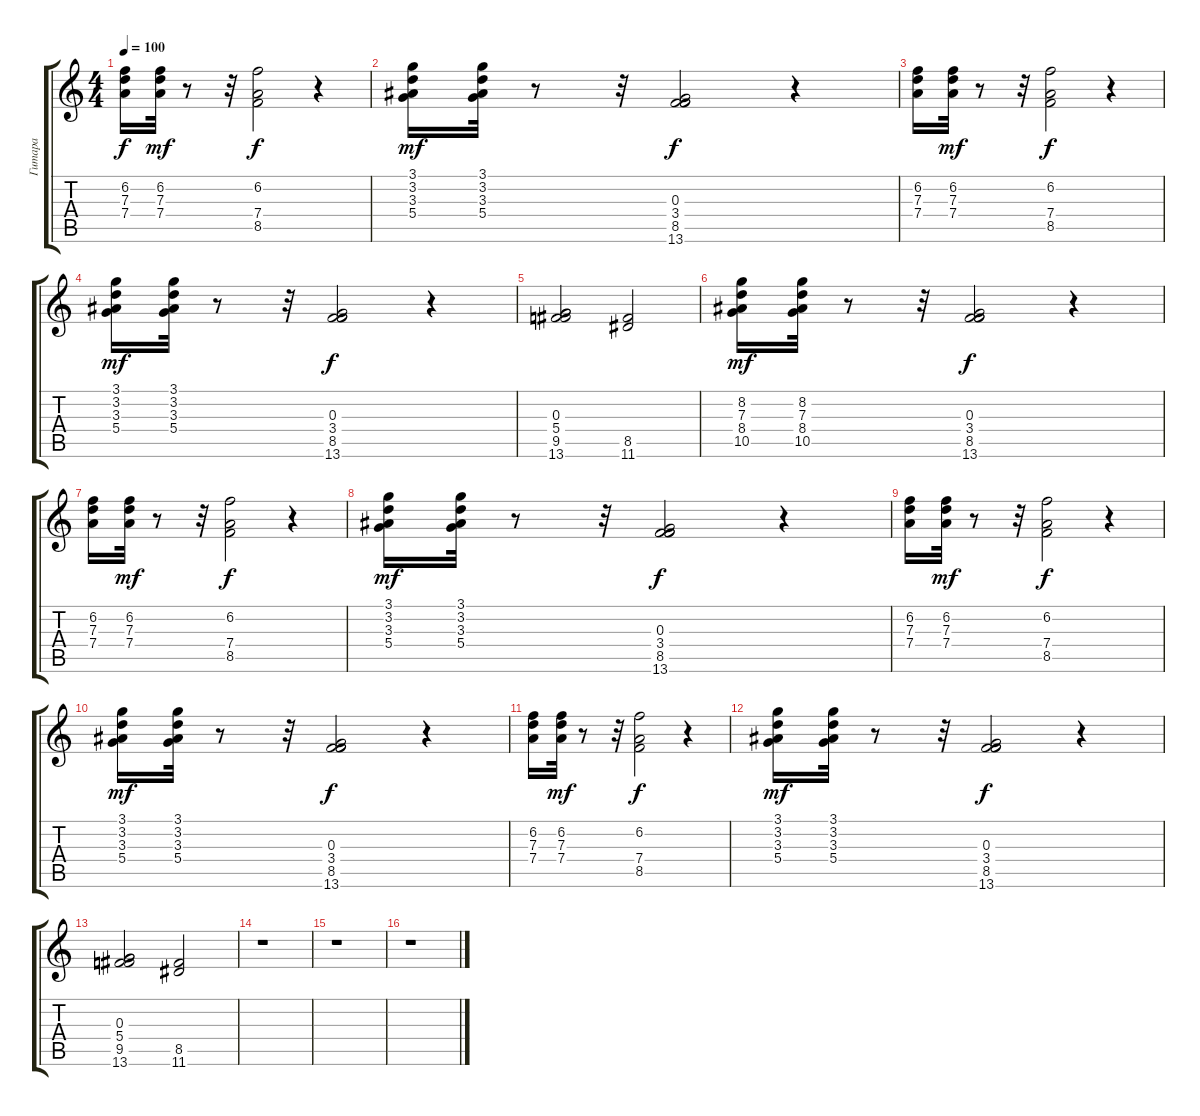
\track ("Гитара" "Гитара") {instrument electricguitarclean}
\staff {score tabs}
\tuning (E4 B3 G3 D3 A2 E2) {hide}
\ts (4 4)
\tempo 100
\clef g2
\ks c
(6.2 7.3 7.4).16{dy f} (6.2 7.3 7.4).32{dy mf} r.8 r.32 (6.2 7.4 8.5).2{dy f} r.4 |
(3.1 3.2 3.3 5.4).16{dy mf} (3.1 3.2 3.3 5.4).32 r.8 r.32 (0.3 3.4 8.5 13.6).2{dy f} r.4 |
(6.2 7.3 7.4).16 (6.2 7.3 7.4).32{dy mf} r.8 r.32 (6.2 7.4 8.5).2{dy f} r.4 |
(3.1 3.2 3.3 5.4).16{dy mf} (3.1 3.2 3.3 5.4).32 r.8 r.32 (0.3 3.4 8.5 13.6).2{dy f} r.4 |
(0.3 5.4 9.5 13.6).2 (8.5 11.6).2 |
(8.2 7.3 8.4 10.5).16{dy mf} (8.2 7.3 8.4 10.5).32 r.8 r.32 (0.3 3.4 8.5 13.6).2{dy f} r.4 |
(6.2 7.3 7.4).16 (6.2 7.3 7.4).32{dy mf} r.8 r.32 (6.2 7.4 8.5).2{dy f} r.4 |
(3.1 3.2 3.3 5.4).16{dy mf} (3.1 3.2 3.3 5.4).32 r.8 r.32 (0.3 3.4 8.5 13.6).2{dy f} r.4 |
(6.2 7.3 7.4).16 (6.2 7.3 7.4).32{dy mf} r.8 r.32 (6.2 7.4 8.5).2{dy f} r.4 |
(3.1 3.2 3.3 5.4).16{dy mf} (3.1 3.2 3.3 5.4).32 r.8 r.32 (0.3 3.4 8.5 13.6).2{dy f} r.4 |
(6.2 7.3 7.4).16 (6.2 7.3 7.4).32{dy mf} r.8 r.32 (6.2 7.4 8.5).2{dy f} r.4 |
(3.1 3.2 3.3 5.4).16{dy mf} (3.1 3.2 3.3 5.4).32 r.8 r.32 (0.3 3.4 8.5 13.6).2{dy f} r.4 |
(0.3 5.4 9.5 13.6).2 (8.5 11.6).2 |
r.1 |
r.1 |
r.1
